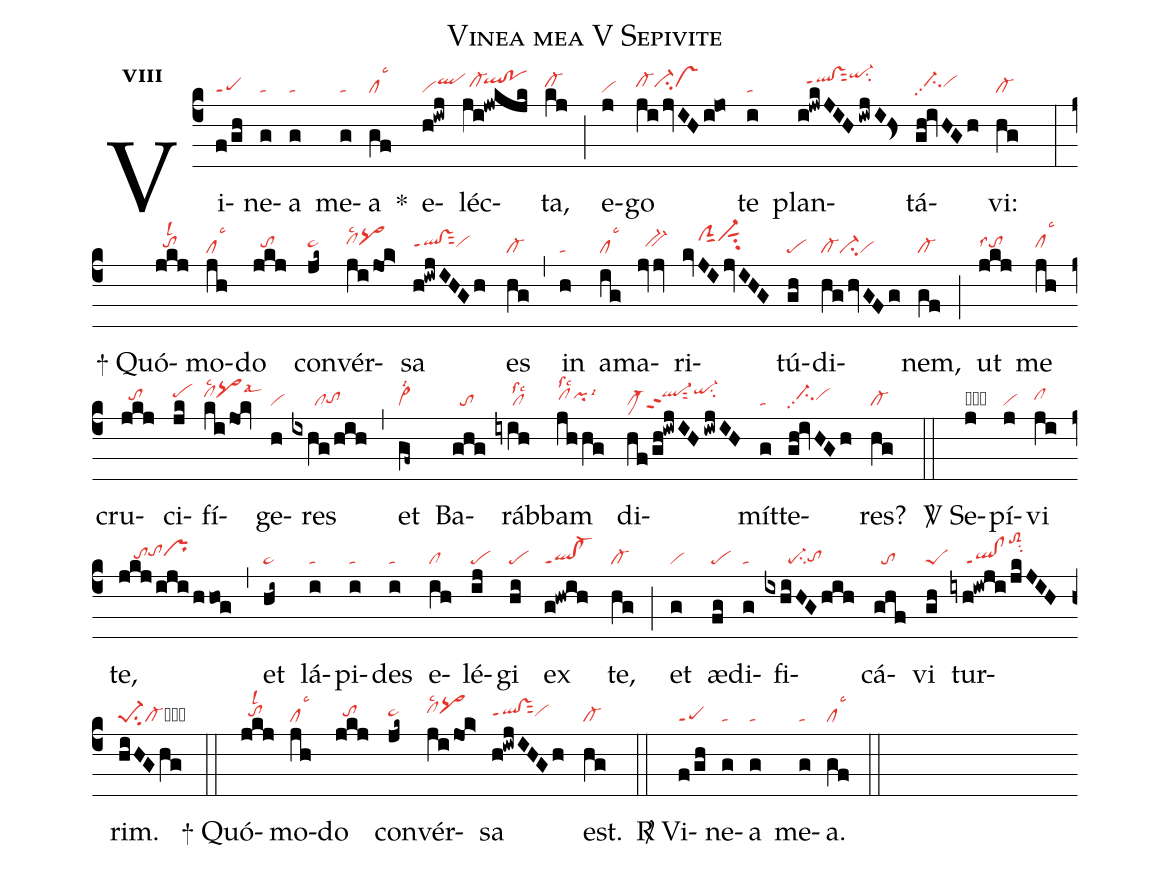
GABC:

name:Vinea mea V Sepivite;
office-part:re;
mode:8;
nabc-lines:1;
%%
initial-style: 1;
name: Vinea mea electa;
mode: 8;
office-part: Responsorium;
annotation: Resp.;
annotation: viii;
nabc-lines:1;
%%
(c4) Vi(f/gh|scG)ne(g|ta)a(g|ta) me(g|ta)a(gf|cllsc3) <sp>*</sp>() e(h!iwj|viqlhi)léc(ji!jwkjk|//cl-hh`qlhi!pohi)ta,(kj|cl-hh) (;) e(j|vi)go(ji/jvIHi!jo|cl-hhci-hhvshh) te(i|ta) plan(i!jwkJIH/iwjI!Hs>|//qlhi!vshippt1sut2qi-hksu2)tá(gh!ivHGh|//ci-hhpp2vihh)vi:(hg|cl-) (:)
<sp>+</sp> Quó(jkj|//tohhlsl2)mo(jh|cllsc3)do(jkj|//tohh) con(jk~|ta>hh)vér(ji/jok>|clhilsc2pq>hi)sa(h!iwjIHGh|qlhh!vshhppt1sut2vihh) es(hg|cl-) (,) in(h|ta) a(ig|cllsc3)ma(jvjv|//bv-hh)ri(kvJIjvIHG|////clShjsut1vi-hjsut1su2)tú(gh|pe)di(hg/hvGFg|cl-ci-vi)nem,(gf|cl-) (;) ut(jkj|tohhlss4) me(jh|clhhlsc3) cru(jkj|//tohh)ci(jk|pehi)fí(kijok|clhilsc2pq>hilsal6)ge(h|vi)res(ixhg/hih|//////cltohg) (,) et(gf~|vi>lsi2) Ba(ghg|//to)ráb(iyih|////cllssc2)bam(jhhg|clhhlssc2pihhlsi3) di(hf/gh!iwjIH/iwjIH|clM-ql-hippt2sut2qi-hjsu2)mít(g|ta)te(gh!ivHGh|//ci-hhpp2vihh)res?(hg|cl-) (::)

<sp>V/</sp> Se(j|obvi)pí(j|vi)vi(ji|clhh) te,(jkj/iji/hhog|////tohhtohiprhi) (,) et(hi~|ta>) lá(i|ta)pi(i|ta)des(i|ta) e(ih|cl)lé(ij|pe)gi(hi|pe) ex(g!hwih|ql!cl-ppt1) te,(hg|cl-) (;) et(g|vi) æ(fg|pe)di(g|ta)fi(ixhiHGhih|//////pe-su2tohg)cá(ghf|//to)vi(gh|peS) tur(iyh!iwji/jkJIH|////ql!clppt1toS2hmsu2)rim.(hiHGhg|pe-1su2cl-cb) (::)
<sp>+</sp> Quó(jkj|//tohhlsl2)mo(jh|cllsc3)do(jkj|//tohh) con(jk~|ta>hh)vér(ji/jok>|clhilsc2pq>hi)sa(h!iwjIHGh|qlhh!vshhppt1sut2vihh) est.(hg|cl-) (::)

<sp>R/</sp> Vi(f/gh|scG)ne(g|ta)a(g|ta) me(g|ta)a.(gf|cllsc3) (::)
